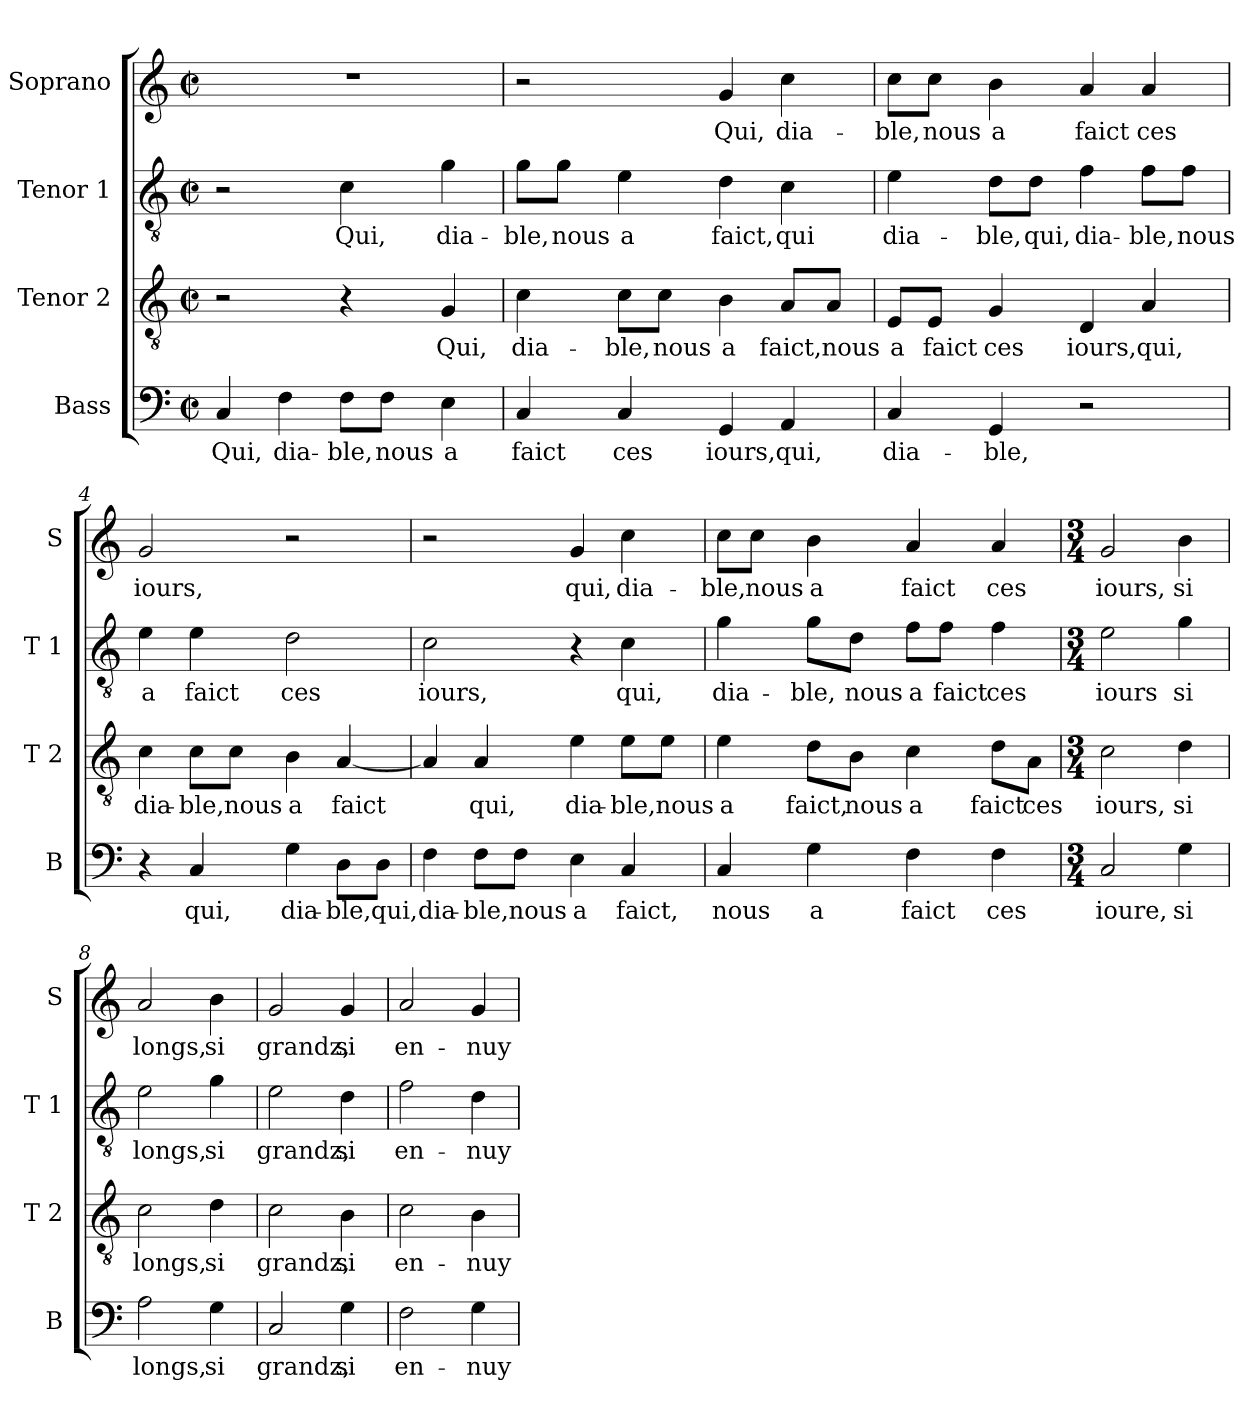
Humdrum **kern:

**kern	**text	**kern	**text	**kern	**text	**kern	**text
*part4	*part4	*part3	*part3	*part2	*part2	*part1	*part1
*staff4	*staff4	*staff3	*staff3	*staff2	*staff2	*staff1	*staff1
*I"Bass	*	*I"Tenor 2	*	*I"Tenor 1	*	*I"Soprano	*
*I'B	*	*I'T 2	*	*I'T 1	*	*I'S	*
*clefF4	*	*clefGv2	*	*clefGv2	*	*clefG2	*
*k[]	*	*k[]	*	*k[]	*	*k[]	*
*C:	*	*C:	*	*C:	*	*C:	*
*M2/2	*	*M2/2	*	*M2/2	*	*M2/2	*
*met(c|)	*	*met(c|)	*	*met(c|)	*	*met(c|)	*
=1	=1	=1	=1	=1	=1	=1	=1
!	!LO:LY:b	!	!	!	!	!	!
4C/	Qui,	2r	.	2r	.	1r	.
!	!LO:LY:b	!	!	!	!	!	!
4F\	dia-	.	.	.	.	.	.
!	!LO:LY:b	!	!	!	!LO:LY:b	!	!
8F\L	-ble,	4r	.	4c\	Qui,	.	.
!	!LO:LY:b	!	!	!	!	!	!
8F\J	nous	.	.	.	.	.	.
!	!LO:LY:b	!	!LO:LY:b	!	!LO:LY:b	!	!
4E\	a	4G/	Qui,	4g\	dia-	.	.
=2	=2	=2	=2	=2	=2	=2	=2
!	!LO:LY:b	!	!LO:LY:b	!	!LO:LY:b	!	!
4C/	faict	4c\	dia-	8g\L	-ble,	2r	.
!	!	!	!	!	!LO:LY:b	!	!
.	.	.	.	8g\J	nous	.	.
!	!LO:LY:b	!	!LO:LY:b	!	!LO:LY:b	!	!
4C/	ces	8c\L	-ble,	4e\	a	.	.
!	!	!	!LO:LY:b	!	!	!	!
.	.	8c\J	nous	.	.	.	.
!	!LO:LY:b	!	!LO:LY:b	!	!LO:LY:b	!	!LO:LY:b
4GG/	iours,	4B\	a	4d\	faict,	4g/	Qui,
!	!LO:LY:b	!	!LO:LY:b	!	!LO:LY:b	!	!LO:LY:b
4AA/	qui,	8A/L	faict,	4c\	qui	4cc\	dia-
!	!	!	!LO:LY:b	!	!	!	!
.	.	8A/J	nous	.	.	.	.
=3	=3	=3	=3	=3	=3	=3	=3
!	!LO:LY:b	!	!LO:LY:b	!	!LO:LY:b	!	!LO:LY:b
4C/	dia-	8E/L	a	4e\	dia-	8cc\L	-ble,
!	!	!	!LO:LY:b	!	!	!	!LO:LY:b
.	.	8E/J	faict	.	.	8cc\J	nous
!	!LO:LY:b	!	!LO:LY:b	!	!LO:LY:b	!	!LO:LY:b
4GG/	-ble,	4G/	ces	8d\L	-ble,	4b\	a
!	!	!	!	!	!LO:LY:b	!	!
.	.	.	.	8d\J	qui,	.	.
!	!	!	!LO:LY:b	!	!LO:LY:b	!	!LO:LY:b
2r	.	4D/	iours,	4f\	dia-	4a/	faict
!	!	!	!LO:LY:b	!	!LO:LY:b	!	!LO:LY:b
.	.	4A/	qui,	8f\L	-ble,	4a/	ces
!	!	!	!	!	!LO:LY:b	!	!
.	.	.	.	8f\J	nous	.	.
=4	=4	=4	=4	=4	=4	=4	=4
!	!	!	!LO:LY:b	!	!LO:LY:b	!	!LO:LY:b
4r	.	4c\	dia-	4e\	a	2g/	iours,
!	!LO:LY:b	!	!LO:LY:b	!	!LO:LY:b	!	!
4C/	qui,	8c\L	-ble,	4e\	faict	.	.
!	!	!	!LO:LY:b	!	!	!	!
.	.	8c\J	nous	.	.	.	.
!	!LO:LY:b	!	!LO:LY:b	!	!LO:LY:b	!	!
4G\	dia-	4B\	a	2d\	ces	2r	.
!	!LO:LY:b	!	!LO:LY:b	!	!	!	!
8D\L	-ble,	[4A/	faict	.	.	.	.
!	!LO:LY:b	!	!	!	!	!	!
8D\J	qui,	.	.	.	.	.	.
!!LO:LB:g=z
=5	=5	=5	=5	=5	=5	=5	=5
!	!LO:LY:b	!	!	!	!LO:LY:b	!	!
4F\	dia-	4A/]	.	2c\	iours,	2r	.
!	!LO:LY:b	!	!LO:LY:b	!	!	!	!
8F\L	-ble,	4A/	qui,	.	.	.	.
!	!LO:LY:b	!	!	!	!	!	!
8F\J	nous	.	.	.	.	.	.
!	!LO:LY:b	!	!LO:LY:b	!	!	!	!LO:LY:b
4E\	a	4e\	dia-	4r	.	4g/	qui,
!	!LO:LY:b	!	!LO:LY:b	!	!LO:LY:b	!	!LO:LY:b
4C/	faict,	8e\L	-ble,	4c\	qui,	4cc\	dia-
!	!	!	!LO:LY:b	!	!	!	!
.	.	8e\J	nous	.	.	.	.
=6	=6	=6	=6	=6	=6	=6	=6
!	!LO:LY:b	!	!LO:LY:b	!	!LO:LY:b	!	!LO:LY:b
4C/	nous	4e\	a	4g\	dia-	8cc\L	-ble,
!	!	!	!	!	!	!	!LO:LY:b
.	.	.	.	.	.	8cc\J	nous
!	!LO:LY:b	!	!LO:LY:b	!	!LO:LY:b	!	!LO:LY:b
4G\	a	8d\L	faict,	8g\L	-ble,	4b\	a
!	!	!	!LO:LY:b	!	!LO:LY:b	!	!
.	.	8B\J	nous	8d\J	nous	.	.
!	!LO:LY:b	!	!LO:LY:b	!	!LO:LY:b	!	!LO:LY:b
4F\	faict	4c\	a	8f\L	a	4a/	faict
!	!	!	!	!	!LO:LY:b	!	!
.	.	.	.	8f\J	faict	.	.
!	!LO:LY:b	!	!LO:LY:b	!	!LO:LY:b	!	!LO:LY:b
4F\	ces	8d\L	faict	4f\	ces	4a/	ces
!	!	!	!LO:LY:b	!	!	!	!
.	.	8A\J	ces	.	.	.	.
=7	=7	=7	=7	=7	=7	=7	=7
*M3/4	*	*M3/4	*	*M3/4	*	*M3/4	*
!	!LO:LY:b	!	!LO:LY:b	!	!LO:LY:b	!	!LO:LY:b
2C/	ioure,	2c\	iours,	2e\	iours	2g/	iours,
!	!LO:LY:b	!	!LO:LY:b	!	!LO:LY:b	!	!LO:LY:b
4G\	si	4d\	si	4g\	si	4b\	si
=8	=8	=8	=8	=8	=8	=8	=8
!	!LO:LY:b	!	!LO:LY:b	!	!LO:LY:b	!	!LO:LY:b
2A\	longs,	2c\	longs,	2e\	longs,	2a/	longs,
!	!LO:LY:b	!	!LO:LY:b	!	!LO:LY:b	!	!LO:LY:b
4G\	si	4d\	si	4g\	si	4b\	si
=9	=9	=9	=9	=9	=9	=9	=9
!	!LO:LY:b	!	!LO:LY:b	!	!LO:LY:b	!	!LO:LY:b
2C/	grandz,	2c\	grandz,	2e\	grandz,	2g/	grandz,
!	!LO:LY:b	!	!LO:LY:b	!	!LO:LY:b	!	!LO:LY:b
4G\	si	4B\	si	4d\	si	4g/	si
=10	=10	=10	=10	=10	=10	=10	=10
!	!LO:LY:b	!	!LO:LY:b	!	!LO:LY:b	!	!LO:LY:b
2F\	en-	2c\	en-	2f\	en-	2a/	en-
!	!LO:LY:b	!	!LO:LY:b	!	!LO:LY:b	!	!LO:LY:b
4G\	-nuy-	4B\	-nuy-	4d\	-nuy-	4g/	-nuy-
=	=	=	=	=	=	=	=
*-	*-	*-	*-	*-	*-	*-	*-
